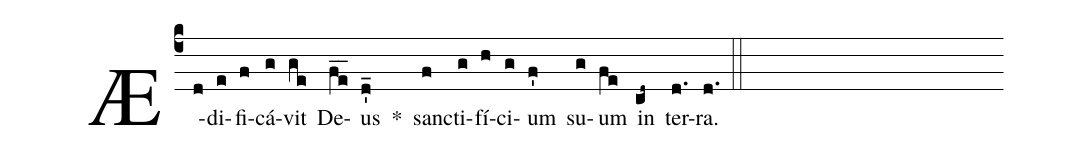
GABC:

%%
(c4)
Æ(d)di(e)fi(f)cá(g)vit(ge) De(fe__)us(d'_) *()
sanc(f)ti(g)fí(h)ci(g)um(f') su(g)um(fe) in(cd~) ter(d.)ra.(d.) (::)
